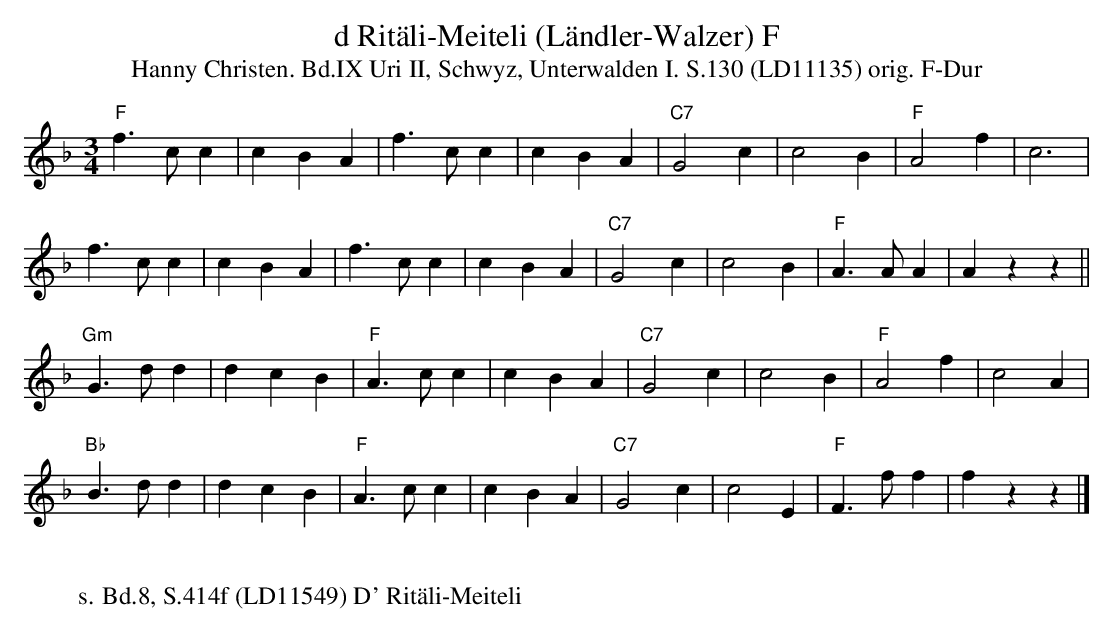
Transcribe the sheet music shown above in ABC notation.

X:1
T: d Ritäli-Meiteli (Ländler-Walzer) F
T:Hanny Christen. Bd.IX Uri II, Schwyz, Unterwalden I. S.130 (LD11135) orig. F-Dur
M:3/4
L:1/4
K:F
"F"f>cc | cBA | f>cc | cBA | "C7"G2c | c2B | "F"A2f | c3 |
f>cc | cBA | f>cc | cBA | "C7"G2c | c2B | "F"A>A A | A zz ||
"Gm"G>dd | dcB | "F"A>cc | cBA | "C7"G2c | c2B | "F"A2f | c2A |
"Bb"B>dd | dcB | "F"A>cc | cBA | "C7"G2c | c2E | "F"F>ff | fzz |]
W:
W: s. Bd.8, S.414f (LD11549) D' Rit\"ali-Meiteli
